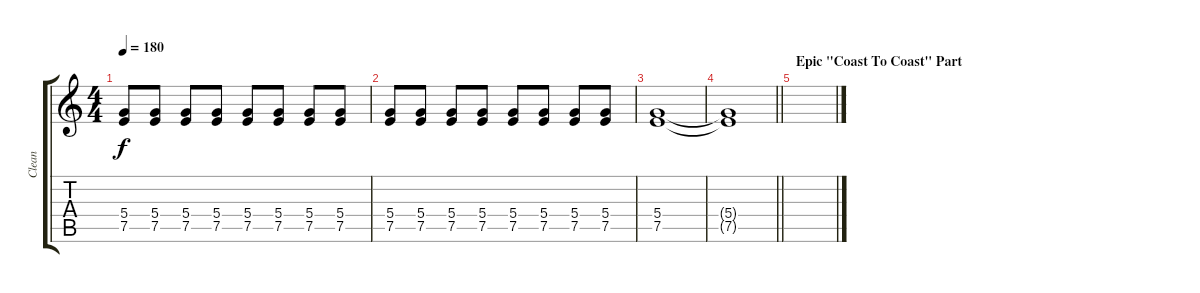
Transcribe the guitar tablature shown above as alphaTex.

\track ("Clean" "Clean") {instrument electricguitarjazz}
\staff {score tabs}
\tuning (E4 B3 G3 D3 A2 E2) {hide}
\ts (4 4)
\tempo 180
\clef g2
\ks c
(5.4 7.5).8{dy f} (5.4 7.5).8 (5.4 7.5).8 (5.4 7.5).8 (5.4 7.5).8 (5.4 7.5).8 (5.4 7.5).8 (5.4 7.5).8 |
(5.4 7.5).8 (5.4 7.5).8 (5.4 7.5).8 (5.4 7.5).8 (5.4 7.5).8 (5.4 7.5).8 (5.4 7.5).8 (5.4 7.5).8 |
(5.4 7.5).1 |
\barLineRight lightlight
(5.4{t} 7.5{t}).1 |
\section ("" "Epic \"Coast To Coast\" Part")
